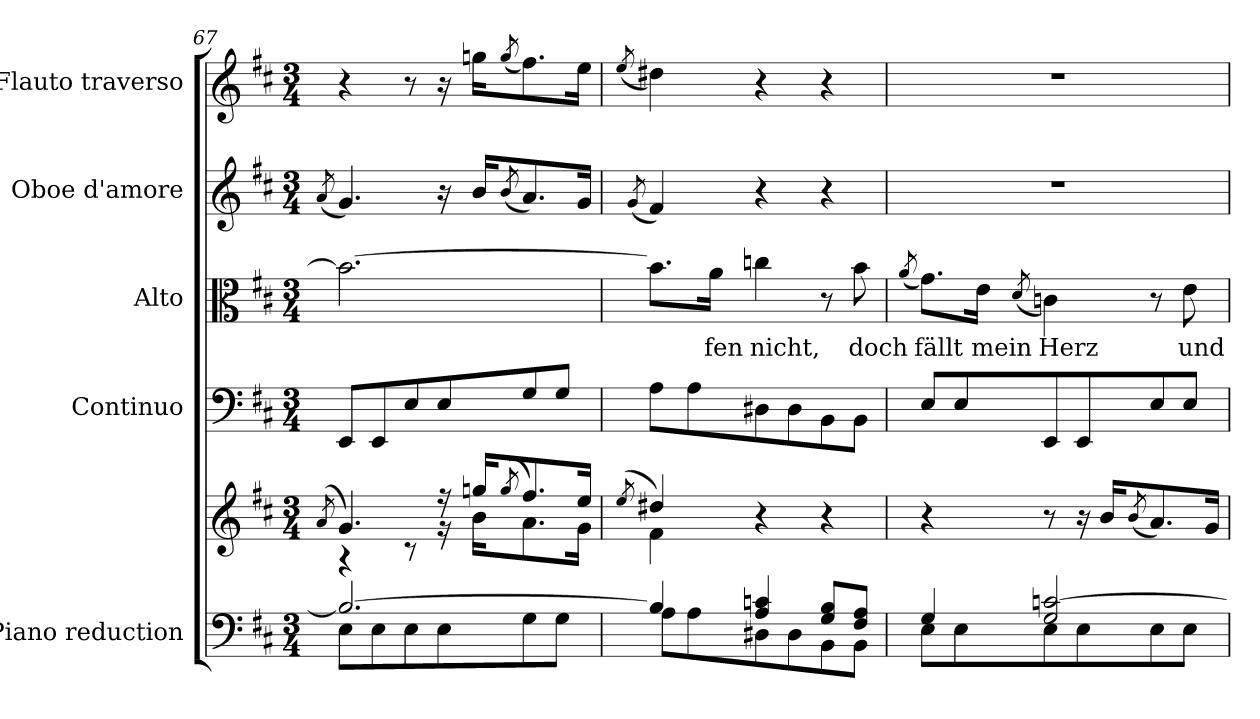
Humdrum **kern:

**kern	**kern	**kern	**kern	**text	**kern	**kern
*part5	*part5	*part4	*part3	*part3	*part2	*part1
*staff6	*staff5	*staff4	*staff3	*staff3	*staff2	*staff1
*I"Piano reduction	*	*I"Continuo	*I"Alto	*	*I"Oboe d'amore	*I"Flauto traverso
*I'Pno	*	*	*	*	*I'Ob	*I'Fl
*clefF4	*clefG2	*clefF4	*clefC3	*	*clefG2	*clefG2
*k[f#c#]	*k[f#c#]	*k[f#c#]	*k[f#c#]	*	*k[f#c#]	*k[f#c#]
*M3/4	*M3/4	*M3/4	*M3/4	*	*M3/4	*M3/4
=67	=67	=67	=67	=67	=67	=67
.	(8qa/	.	.	.	(8qa/	.
*^	*^	*	*	*	*	*
2.B/_	8E\L	4.g/)	4r	8EE/L	2.b\_	.	4.g/)	4r
.	8E\	.	.	8EE/	.	.	.	.
.	8E\	.	8r	8E/	.	.	.	8r
.	8E\	16r	16r	8E/	.	.	16r	16r
.	.	16ggn/KL	16b\KL	.	.	.	16b/KL	16ggn\KL
.	.	(8qgg/	.	.	.	.	(8qb/	(8qgg/
.	8G\	8.ff#/)	8.a\	8G/	.	.	8.a/)	8.ff#\)
.	8G\J	.	.	8G/J	.	.	.	.
.	.	16ee/Jk	16g\Jk	.	.	.	16g/Jk	16ee\Jk
=68	=68	=68	=68	=68	=68	=68	=68	=68
.	.	(8qee/	.	.	.	.	(8qg/	(8qee/
4B/]	8A\L	4dd#X/)	4f#\	8A\L	8.b\L]	.	4f#/)	4dd#X\)
.	8A\	.	.	8A\	.	.	.	.
!	!	!	!	!	!	!LO:LY:b	!	!
.	.	.	.	.	16a\Jk	-fen	.	.
!	!	!	!	!	!	!LO:LY:b	!	!
4A/ 4cn/	8D#X\	4r	4ryy	8D#X\	4ccn\	nicht,	4r	4r
.	8D#\	.	.	8D#\	.	.	.	.
8G/ 8B/L	8BB\	4r	4ryy	8BB\	8r	.	4r	4r
!	!	!	!	!	!	!LO:LY:b	!	!
8F#/ 8A/J	8BB\J	.	.	8BB\J	8b\	doch	.	.
*	*	*v	*v	*	*	*	*	*
=69	=69	=69	=69	=69	=69	=69	=69
.	.	.	.	(8qa/	.	.	.
!	!	!	!	!	!LO:LY:b	!	!
4G/	8E\L	4r	8E/L	8.g\L)	fällt	2.r	2.r
.	8E\	.	8E/	.	.	.	.
!	!	!	!	!	!LO:LY:b	!	!
.	.	.	.	16e\Jk	mein	.	.
.	.	.	.	(8qd/	.	.	.
!	!	!	!	!	!LO:LY:b	!	!
2G/ [2cn/	8E\	8r	8EE/	4cn\)	Herz	.	.
.	8E\	16r	8EE/	.	.	.	.
.	.	16b/KL	.	.	.	.	.
.	.	(8qb/	.	.	.	.	.
.	8E\	8.a/)	8E/	8r	.	.	.
!	!	!	!	!	!LO:LY:b	!	!
.	8E\J	.	8E/J	8e\	und	.	.
.	.	16g/Jk	.	.	.	.	.
*v	*v	*	*	*	*	*	*
=	=	=	=	=	=	=
*-	*-	*-	*-	*-	*-	*-
